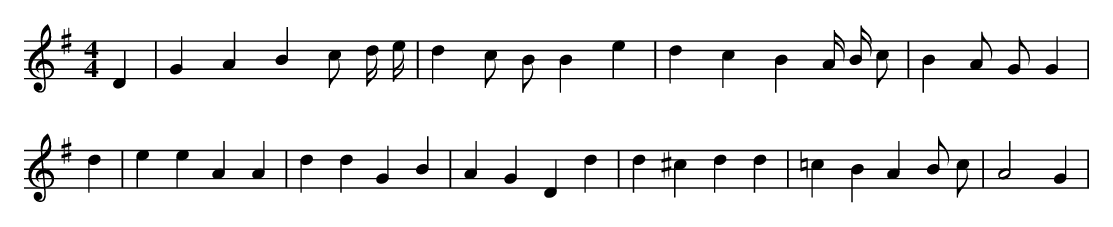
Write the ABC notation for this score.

X:1
M:4/4
L:1/8
K:G
D2 | G2 A2 B2 c d/2 e/2 | d2 c B B2 e2 | d2 c2 B2 A/2 B/2 c | B2 A G G2 | d2 | e2 e2 A2 A2 | d2 d2 G2 B2 | A2 G2 D2 d2 | d2 ^c2 d2 d2 | =c2 B2 A2 B c | A4 G2 |
